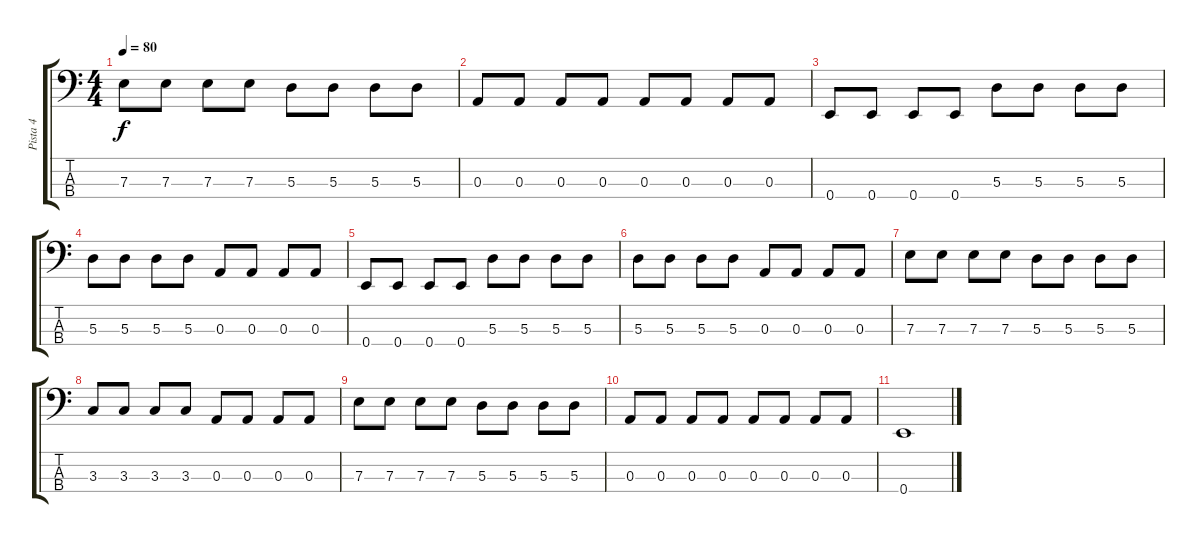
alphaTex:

\track ("Pista 4" "Pista 4") {instrument electricbassfinger}
\staff {score tabs}
\tuning (G2 D2 A1 E1) {hide}
\ts (4 4)
\tempo 80
\clef f4
\ks c
7.3.8{dy f} 7.3.8 7.3.8 7.3.8 5.3.8 5.3.8 5.3.8 5.3.8 |
0.3.8 0.3.8 0.3.8 0.3.8 0.3.8 0.3.8 0.3.8 0.3.8 |
0.4.8 0.4.8 0.4.8 0.4.8 5.3.8 5.3.8 5.3.8 5.3.8 |
5.3.8 5.3.8 5.3.8 5.3.8 0.3.8 0.3.8 0.3.8 0.3.8 |
0.4.8 0.4.8 0.4.8 0.4.8 5.3.8 5.3.8 5.3.8 5.3.8 |
5.3.8 5.3.8 5.3.8 5.3.8 0.3.8 0.3.8 0.3.8 0.3.8 |
7.3.8 7.3.8 7.3.8 7.3.8 5.3.8 5.3.8 5.3.8 5.3.8 |
3.3.8 3.3.8 3.3.8 3.3.8 0.3.8 0.3.8 0.3.8 0.3.8 |
7.3.8 7.3.8 7.3.8 7.3.8 5.3.8 5.3.8 5.3.8 5.3.8 |
0.3.8 0.3.8 0.3.8 0.3.8 0.3.8 0.3.8 0.3.8 0.3.8 |
0.4.1
